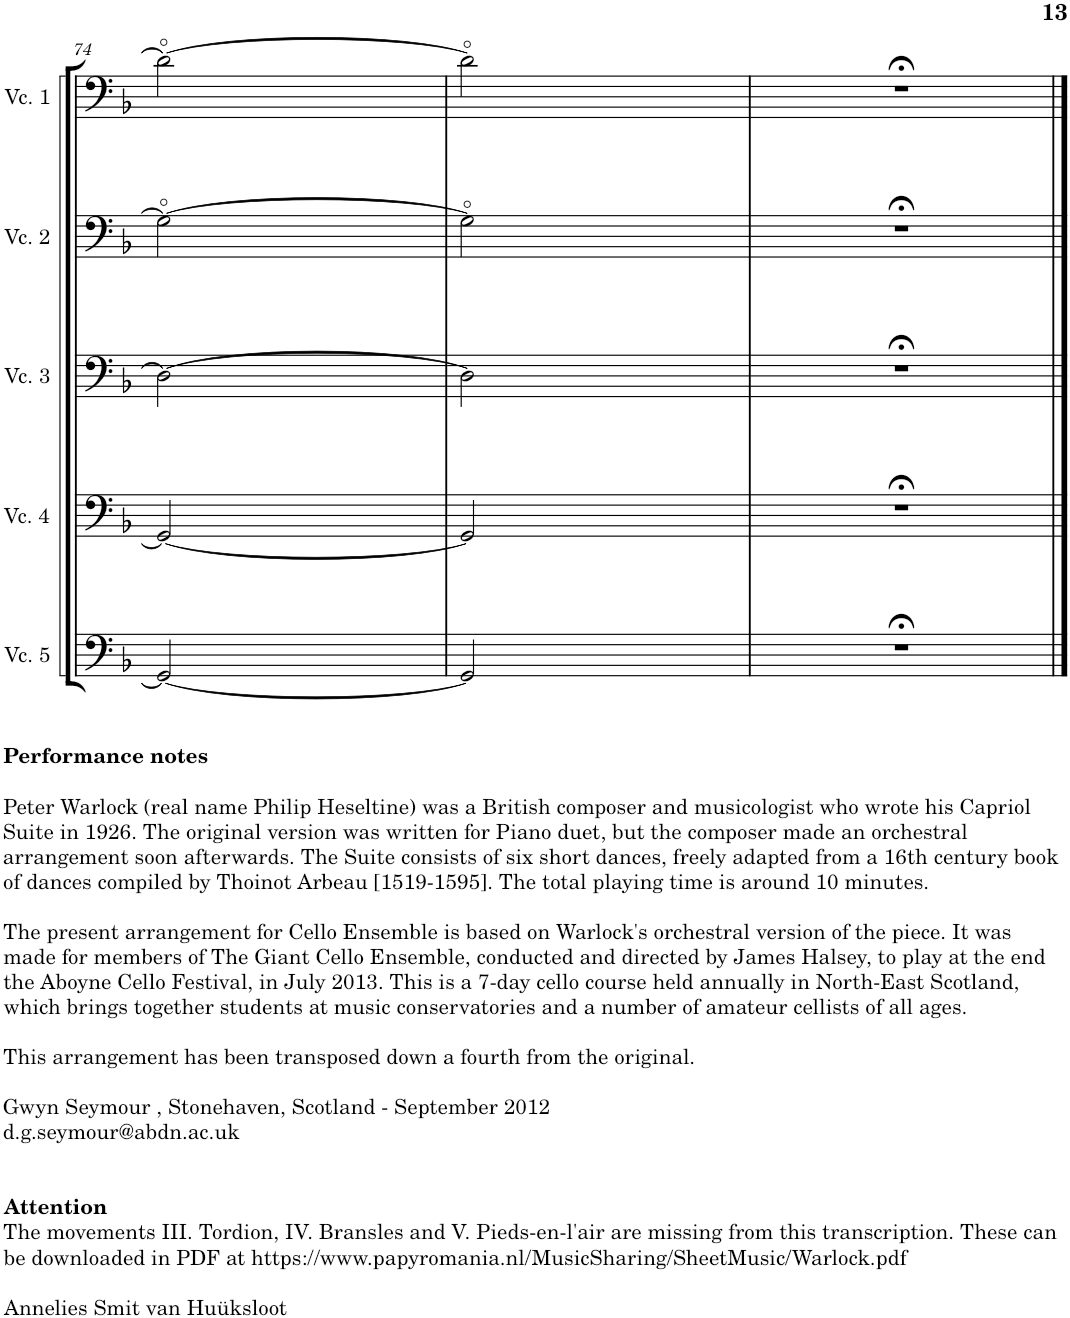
**kern	**kern	**kern	**kern	**kern
*part5	*part4	*part3	*part2	*part1
*staff5	*staff4	*staff3	*staff2	*staff1
*I"Cello 5	*I"Cello 4	*I"Cello 3	*I"Cello 2	*I"Cello 1
!!LO:PB:g=z
*clefF4	*clefF4	*clefF4	*clefF4	*clefF4
*k[b-]	*k[b-]	*k[b-]	*k[b-]	*k[b-]
*M2/4	*M2/4	*M2/4	*M2/4	*M2/4
=74	=74	=74	=74	=74
!LO:TX:b:B:t=Performance notes	!	!	!	!
!LO:TX:b:t=Peter Warlock (real name Philip Heseltine) was a British composer and musicologist who wrote his Capriol	!	!	!	!
!LO:TX:b:t=Suite in 1926. The original version was written for Piano duet, but the composer made an orchestral	!	!	!	!
!LO:TX:b:t=arrangement soon afterwards. The Suite consists of six short dances, freely adapted from a 16th century book	!	!	!	!
!LO:TX:b:t=of dances compiled by Thoinot Arbeau [1519-1595]. The total playing time is around 10 minutes.	!	!	!	!
!LO:TX:b:t=The present arrangement for Cello Ensemble is based on Warlock's orchestral version of the piece. It was	!	!	!	!
!LO:TX:b:t=made for members of The Giant Cello Ensemble, conducted and directed by James Halsey, to play at the end	!	!	!	!
!LO:TX:b:t=the Aboyne Cello Festival, in July 2013. This is a 7-day cello course held annually in North-East Scotland,	!	!	!	!
!LO:TX:b:t=which brings together students at music conservatories and a number of amateur cellists of all ages.	!	!	!	!
!LO:TX:b:t=This arrangement has been transposed down a fourth from the original.	!	!	!	!
!LO:TX:b:t=Gwyn Seymour , Stonehaven, Scotland - September 2012	!	!	!	!
!LO:TX:b:t=d.g.seymour@abdn.ac.uk	!	!	!	!
!LO:TX:b:B:t=Attention	!	!	!	!
!LO:TX:b:t=The movements III. Tordion, IV. Bransles and V. Pieds-en-l'air are missing from this transcription. These can	!	!	!	!
!LO:TX:b:t=be downloaded in PDF at https&colon;//www.papyromania.nl/MusicSharing/SheetMusic/Warlock.pdf	!	!	!	!
!LO:TX:b:t=Annelies Smit van Huüksloot	!	!	!	!
2GG/_	2GG/_	2D\_	2G\_	2d\_
=75	=75	=75	=75	=75
2GG/]	2GG/]	2D\]	2G\]	2d\]
=76	=76	=76	=76	=76
2r;<	2r;<	2r;<	2r;<	2r;<
==	==	==	==	==
*-	*-	*-	*-	*-
